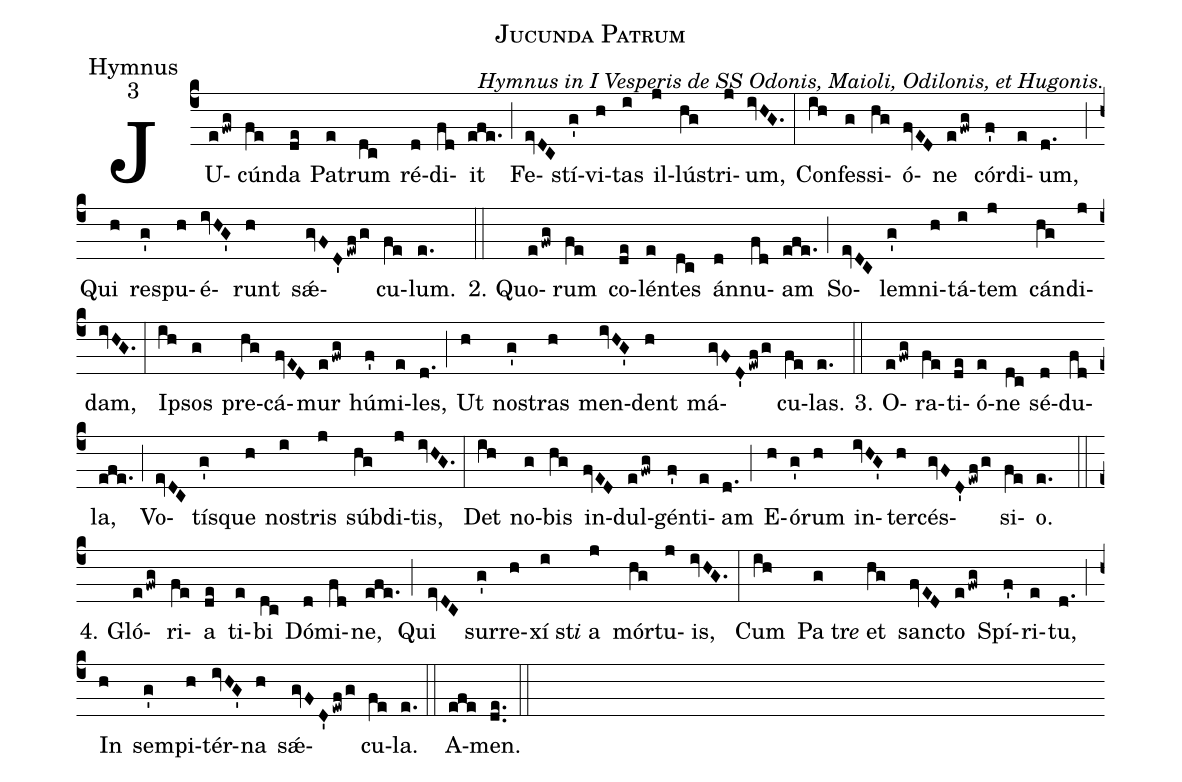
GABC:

name:Jucunda Patrum;
office-part:Hymnus;
mode:3;
commentary:Hymnus in I Vesperis de SS Odonis, Maioli, Odilonis, et Hugonis.;
%%
(c4)JU(efwg)cún(fe)da(de) Pa(e)trum(dc) ré(d)di(fd)it(efe.) (;) Fe(evDC)stí(g')vi(h)tas(i) il(j)lú(hg)stri(j)um,(ivHG.) (:) Con(ih)fes(g)si(hg)ó(fvED)ne(efwg) cór(f')di(e)um,(d.) (;) Qui(h) re(g')spu(h)é(ivHG')runt(h) sǽ(gvFD'ewfg)cu(fe)lum.(e.) (::)

2. Quo(efwg)rum(fe) co(de)lén(e)tes(dc) án(d)nu(fd)am(efe.) (;)
So(evDC)lem(g')ni(h)tá(i)tem(j) cán(hg)di(j)dam,(ivHG.) (:)
I(ih)psos(g) pre(hg)cá(fvED)mur(efwg) hú(f')mi(e)les,(d.) (;)
Ut(h) no(g')stras(h) men(ivHG')dent(h) má(gvFD'ewfg)cu(fe)las.(e.) (::)

3. O(efwg)ra(fe)ti(de)ó(e)ne(dc) sé(d)du(fd)la,(efe.) (;)
Vo(evDC)tís(g')que(h) no(i)stris(j) súb(hg)di(j)tis,(ivHG.) (:)
Det(ih) no(g)bis(hg) in(fvED)dul(efwg)gén(f')ti(e)am(d.) (;)
E(h)ó(g')rum(h) in(ivHG')ter(h)cés(gvFD'ewfg)si(fe)o.(e.) (::)

4. Gló(efwg)ri(fe)a(de) ti(e)bi(dc) Dó(d)mi(fd)ne,(efe.) (;)
Qui(evDC) sur(g')re(h)xí(i)st<i>i</i>() a(j) mór(hg)tu(j)is,(ivHG.) (:)
Cum(ih) Pa(g)tr<i>e</i>() et(hg) san(fvED)cto(efwg) Spí(f')ri(e)tu,(d.) (;)
In(h) sem(g')pi(h)tér(ivHG')na(h) sǽ(gvFD'ewfg)cu(fe)la.(e.) (::)
A(efe)men.(de..) (::)
